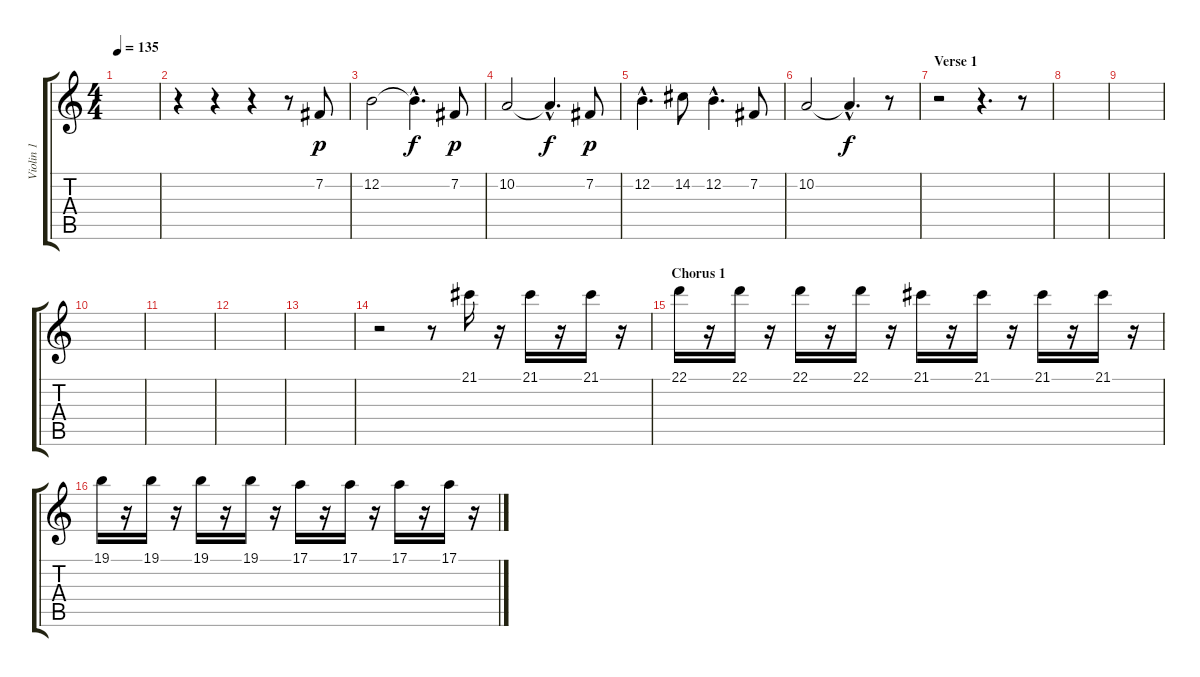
\track ("Violin 1" "Violin 1") {instrument violin}
\staff {score tabs}
\tuning (E4 B3 G3 D3 A2 E2) {hide}
\ts (4 4)
\tempo 135
\clef g2
\ks c
|
r.4 r.4 r.4 r.8 7.2.8{dy p} |
12.2.2 12.2{hac t}.4{d dy f} 7.2.8{dy p} |
10.2.2 10.2{hac t}.4{d dy f} 7.2.8{dy p} |
12.2{hac}.4{d} 14.2.8 12.2{hac}.4{d} 7.2.8 |
10.2.2 10.2{hac t}.4{d dy f} r.8 |
\section ("" "Verse 1")
r.2 r.4{d} r.8 |
|
|
|
|
|
|
r.2 r.8 21.1.16 r.16 21.1.16 r.16 21.1.16 r.16 |
\section ("" "Chorus 1")
22.1.16 r.16 22.1.16 r.16 22.1.16 r.16 22.1.16 r.16 21.1.16 r.16 21.1.16 r.16 21.1.16 r.16 21.1.16 r.16 |
19.1.16 r.16 19.1.16 r.16 19.1.16 r.16 19.1.16 r.16 17.1.16 r.16 17.1.16 r.16 17.1.16 r.16 17.1.16 r.16
